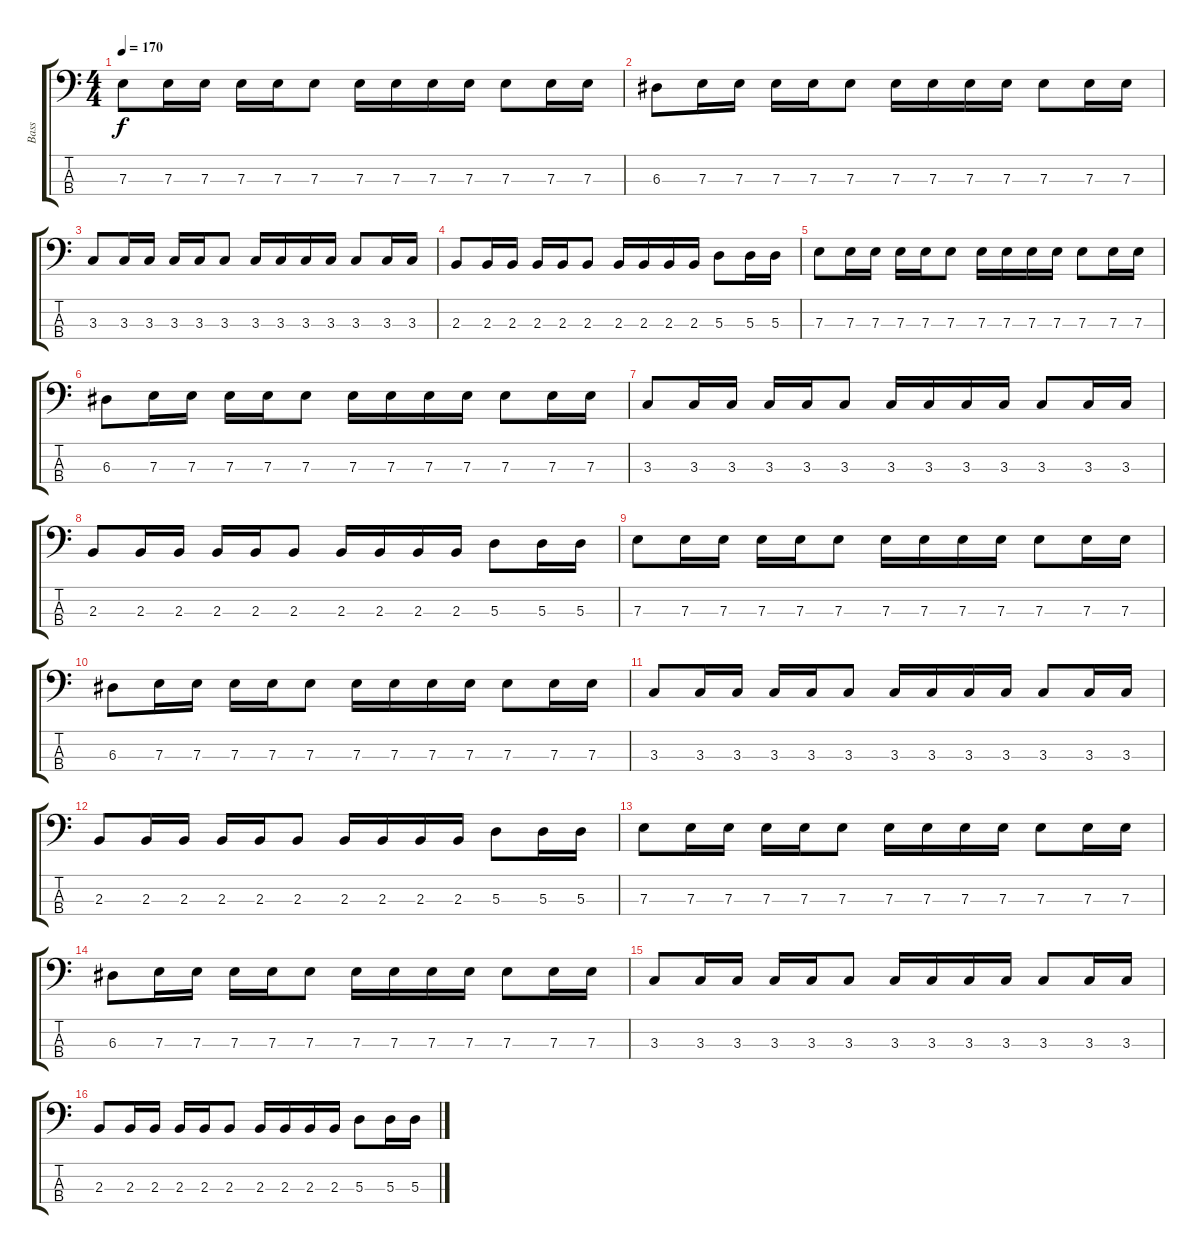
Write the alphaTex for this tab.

\track ("Bass" "Bass") {instrument electricbasspick}
\staff {score tabs}
\tuning (G2 D2 A1 E1) {hide}
\ts (4 4)
\tempo 170
\clef f4
\ks c
7.3.8{dy f} 7.3.16 7.3.16 7.3.16 7.3.16 7.3.8 7.3.16 7.3.16 7.3.16 7.3.16 7.3.8 7.3.16 7.3.16 |
6.3.8 7.3.16 7.3.16 7.3.16 7.3.16 7.3.8 7.3.16 7.3.16 7.3.16 7.3.16 7.3.8 7.3.16 7.3.16 |
3.3.8 3.3.16 3.3.16 3.3.16 3.3.16 3.3.8 3.3.16 3.3.16 3.3.16 3.3.16 3.3.8 3.3.16 3.3.16 |
2.3.8 2.3.16 2.3.16 2.3.16 2.3.16 2.3.8 2.3.16 2.3.16 2.3.16 2.3.16 5.3.8 5.3.16 5.3.16 |
7.3.8 7.3.16 7.3.16 7.3.16 7.3.16 7.3.8 7.3.16 7.3.16 7.3.16 7.3.16 7.3.8 7.3.16 7.3.16 |
6.3.8 7.3.16 7.3.16 7.3.16 7.3.16 7.3.8 7.3.16 7.3.16 7.3.16 7.3.16 7.3.8 7.3.16 7.3.16 |
3.3.8 3.3.16 3.3.16 3.3.16 3.3.16 3.3.8 3.3.16 3.3.16 3.3.16 3.3.16 3.3.8 3.3.16 3.3.16 |
2.3.8 2.3.16 2.3.16 2.3.16 2.3.16 2.3.8 2.3.16 2.3.16 2.3.16 2.3.16 5.3.8 5.3.16 5.3.16 |
7.3.8 7.3.16 7.3.16 7.3.16 7.3.16 7.3.8 7.3.16 7.3.16 7.3.16 7.3.16 7.3.8 7.3.16 7.3.16 |
6.3.8 7.3.16 7.3.16 7.3.16 7.3.16 7.3.8 7.3.16 7.3.16 7.3.16 7.3.16 7.3.8 7.3.16 7.3.16 |
3.3.8 3.3.16 3.3.16 3.3.16 3.3.16 3.3.8 3.3.16 3.3.16 3.3.16 3.3.16 3.3.8 3.3.16 3.3.16 |
2.3.8 2.3.16 2.3.16 2.3.16 2.3.16 2.3.8 2.3.16 2.3.16 2.3.16 2.3.16 5.3.8 5.3.16 5.3.16 |
7.3.8 7.3.16 7.3.16 7.3.16 7.3.16 7.3.8 7.3.16 7.3.16 7.3.16 7.3.16 7.3.8 7.3.16 7.3.16 |
6.3.8 7.3.16 7.3.16 7.3.16 7.3.16 7.3.8 7.3.16 7.3.16 7.3.16 7.3.16 7.3.8 7.3.16 7.3.16 |
3.3.8 3.3.16 3.3.16 3.3.16 3.3.16 3.3.8 3.3.16 3.3.16 3.3.16 3.3.16 3.3.8 3.3.16 3.3.16 |
2.3.8 2.3.16 2.3.16 2.3.16 2.3.16 2.3.8 2.3.16 2.3.16 2.3.16 2.3.16 5.3.8 5.3.16 5.3.16
